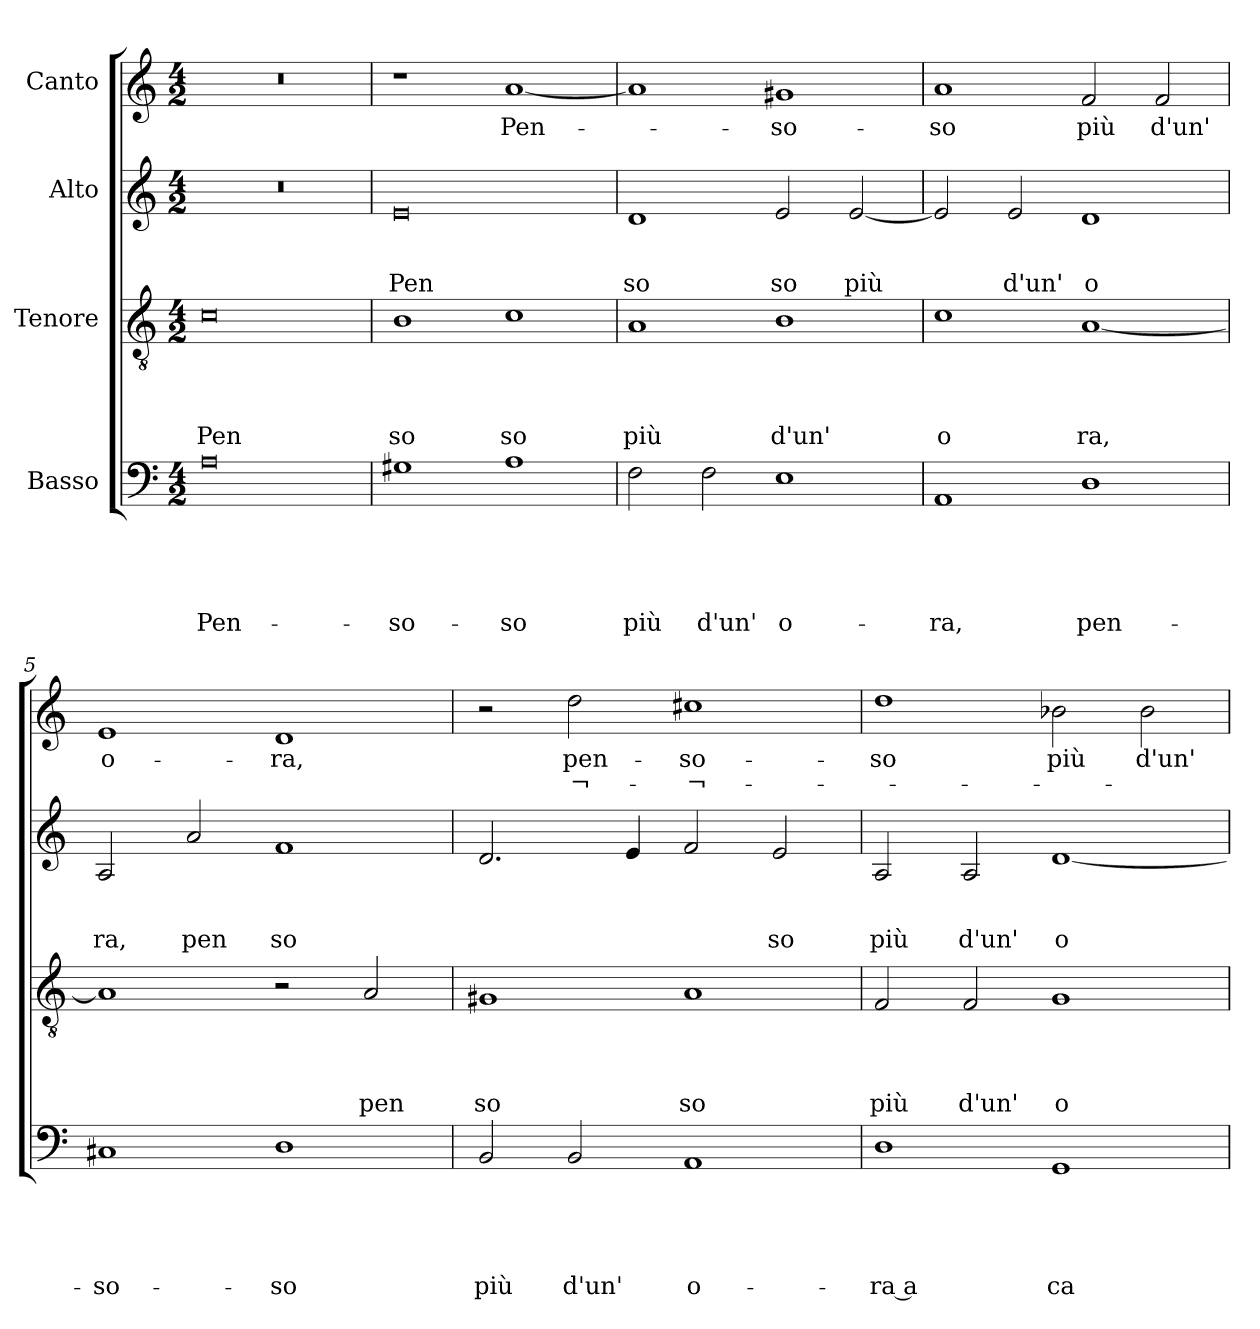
**kern	**text	**text	**text	**text	**text	**kern	**text	**text	**text	**text	**kern	**text	**text	**text	**kern	**text	**text
*part4	*part4	*part4	*part4	*part4	*part4	*part3	*part3	*part3	*part3	*part3	*part2	*part2	*part2	*part2	*part1	*part1	*part1
*staff4	*staff4	*staff4	*staff4	*staff4	*staff4	*staff3	*staff3	*staff3	*staff3	*staff3	*staff2	*staff2	*staff2	*staff2	*staff1	*staff1	*staff1
*I"Basso	*	*	*	*	*	*I"Tenore	*	*	*	*	*I"Alto	*	*	*	*I"Canto	*	*
*clefF4	*	*	*	*	*	*clefGv2	*	*	*	*	*clefG2	*	*	*	*clefG2	*	*
*k[]	*	*	*	*	*	*k[]	*	*	*	*	*k[]	*	*	*	*k[]	*	*
*C:	*	*	*	*	*	*C:	*	*	*	*	*C:	*	*	*	*C:	*	*
*M4/2	*	*	*	*	*	*M4/2	*	*	*	*	*M4/2	*	*	*	*M4/2	*	*
=1	=1	=1	=1	=1	=1	=1	=1	=1	=1	=1	=1	=1	=1	=1	=1	=1	=1
!	!	!	!	!	!LO:LY:b	!	!	!	!	!LO:LY:b	!	!	!	!	!	!	!
0A	.	.	.	.	Pen-	0c	.	.	.	Pen	0r	.	.	.	0r	.	.
=2	=2	=2	=2	=2	=2	=2	=2	=2	=2	=2	=2	=2	=2	=2	=2	=2	=2
!	!	!	!	!	!LO:LY:b	!	!	!	!	!LO:LY:b	!	!	!	!LO:LY:b	!	!	!
1G#X	.	.	.	.	-so-	1B	.	.	.	so	0e	.	.	Pen	1r	.	.
!	!	!	!	!	!LO:LY:b	!	!	!	!	!LO:LY:b	!	!	!	!	!	!LO:LY:b	!
1A	.	.	.	.	-so	1c	.	.	.	so	.	.	.	.	[<1a	Pen-	.
=3	=3	=3	=3	=3	=3	=3	=3	=3	=3	=3	=3	=3	=3	=3	=3	=3	=3
!	!	!	!	!	!LO:LY:b	!	!	!	!	!LO:LY:b	!	!	!	!LO:LY:b	!	!	!
2F\	.	.	.	.	più	1A	.	.	.	più	1d	.	.	so	1a]	.	.
!	!	!	!	!	!LO:LY:b	!	!	!	!	!	!	!	!	!	!	!	!
2F\	.	.	.	.	d'un'	.	.	.	.	.	.	.	.	.	.	.	.
!	!	!	!	!	!LO:LY:b	!	!	!	!	!LO:LY:b	!	!	!	!LO:LY:b	!	!LO:LY:b	!
1E	.	.	.	.	o-	1B	.	.	.	d'un'	2e/	.	.	so	1g#X	-so-	.
!	!	!	!	!	!	!	!	!	!	!	!	!	!	!LO:LY:b	!	!	!
.	.	.	.	.	.	.	.	.	.	.	[<2e/	.	.	più	.	.	.
=4	=4	=4	=4	=4	=4	=4	=4	=4	=4	=4	=4	=4	=4	=4	=4	=4	=4
!	!	!	!	!	!LO:LY:b	!	!	!	!	!LO:LY:b	!	!	!	!	!	!LO:LY:b	!
1AA	.	.	.	.	-ra,	1c	.	.	.	o	2e/]	.	.	.	1a	-so	.
!	!	!	!	!	!	!	!	!	!	!	!	!	!	!LO:LY:b	!	!	!
.	.	.	.	.	.	.	.	.	.	.	2e/	.	.	d'un'	.	.	.
!	!	!	!	!	!LO:LY:b	!	!	!	!	!LO:LY:b	!	!	!	!LO:LY:b	!	!LO:LY:b	!
1D	.	.	.	.	pen-	[<1A	.	.	.	ra,	1d	.	.	o	2f/	più	.
!	!	!	!	!	!	!	!	!	!	!	!	!	!	!	!	!LO:LY:b	!
.	.	.	.	.	.	.	.	.	.	.	.	.	.	.	2f/	d'un'	.
=5	=5	=5	=5	=5	=5	=5	=5	=5	=5	=5	=5	=5	=5	=5	=5	=5	=5
!	!	!	!	!	!LO:LY:b	!	!	!	!	!	!	!	!	!LO:LY:b	!	!LO:LY:b	!
1C#X	.	.	.	.	-so-	1A]	.	.	.	.	2A/	.	.	ra,	1e	o-	.
!	!	!	!	!	!	!	!	!	!	!	!	!	!	!LO:LY:b	!	!	!
.	.	.	.	.	.	.	.	.	.	.	2a/	.	.	pen	.	.	.
!	!	!	!	!	!LO:LY:b	!	!	!	!	!	!	!	!	!LO:LY:b	!	!LO:LY:b	!
1D	.	.	.	.	-so	2r	.	.	.	.	1f	.	.	so	1d	-ra,	.
!	!	!	!	!	!	!	!	!	!	!LO:LY:b	!	!	!	!	!	!	!
.	.	.	.	.	.	2A/	.	.	.	pen	.	.	.	.	.	.	.
=6	=6	=6	=6	=6	=6	=6	=6	=6	=6	=6	=6	=6	=6	=6	=6	=6	=6
!	!	!	!	!	!LO:LY:b	!	!	!	!	!LO:LY:b	!	!	!	!	!	!	!
2BB/	.	.	.	.	più	1G#X	.	.	.	so	2.d/	.	.	.	2r	.	.
!	!	!	!	!	!LO:LY:b	!	!	!	!	!	!	!	!	!	!	!LO:LY:b	!LO:LY:b
2BB/	.	.	.	.	d'un'	.	.	.	.	.	.	.	.	.	2dd\	pen-	¬-
.	.	.	.	.	.	.	.	.	.	.	4e/	.	.	.	.	.	.
!	!	!	!	!	!LO:LY:b	!	!	!	!	!LO:LY:b	!	!	!	!	!	!LO:LY:b	!LO:LY:b
1AA	.	.	.	.	o-	1A	.	.	.	so	2f/	.	.	.	1cc#X	-so-	-¬-
!	!	!	!	!	!	!	!	!	!	!	!	!	!	!LO:LY:b	!	!	!
.	.	.	.	.	.	.	.	.	.	.	2e/	.	.	so	.	.	.
!!LO:LB:g=z
=7	=7	=7	=7	=7	=7	=7	=7	=7	=7	=7	=7	=7	=7	=7	=7	=7	=7
!	!	!	!	!	!LO:LY:b:rj	!	!	!	!	!LO:LY:b	!	!	!	!LO:LY:b	!	!LO:LY:b	!
1D	.	.	.	.	-ra a	2F/	.	.	.	più	2A/	.	.	più	1dd	-so	.
!	!	!	!	!	!	!	!	!	!	!LO:LY:b	!	!	!	!LO:LY:b	!	!	!
.	.	.	.	.	.	2F/	.	.	.	d'un'	2A/	.	.	d'un'	.	.	.
!	!	!	!	!	!LO:LY:b	!	!	!	!	!LO:LY:b	!	!	!	!LO:LY:b:rj	!	!LO:LY:b	!
1GG	.	.	.	.	ca	1G	.	.	.	o-	[<1d	.	.	o-	2b-X\	più	.
!	!	!	!	!	!	!	!	!	!	!	!	!	!	!	!	!LO:LY:b	!
.	.	.	.	.	.	.	.	.	.	.	.	.	.	.	2b-\	d'un'	.
=	=	=	=	=	=	=	=	=	=	=	=	=	=	=	=	=	=
*-	*-	*-	*-	*-	*-	*-	*-	*-	*-	*-	*-	*-	*-	*-	*-	*-	*-
